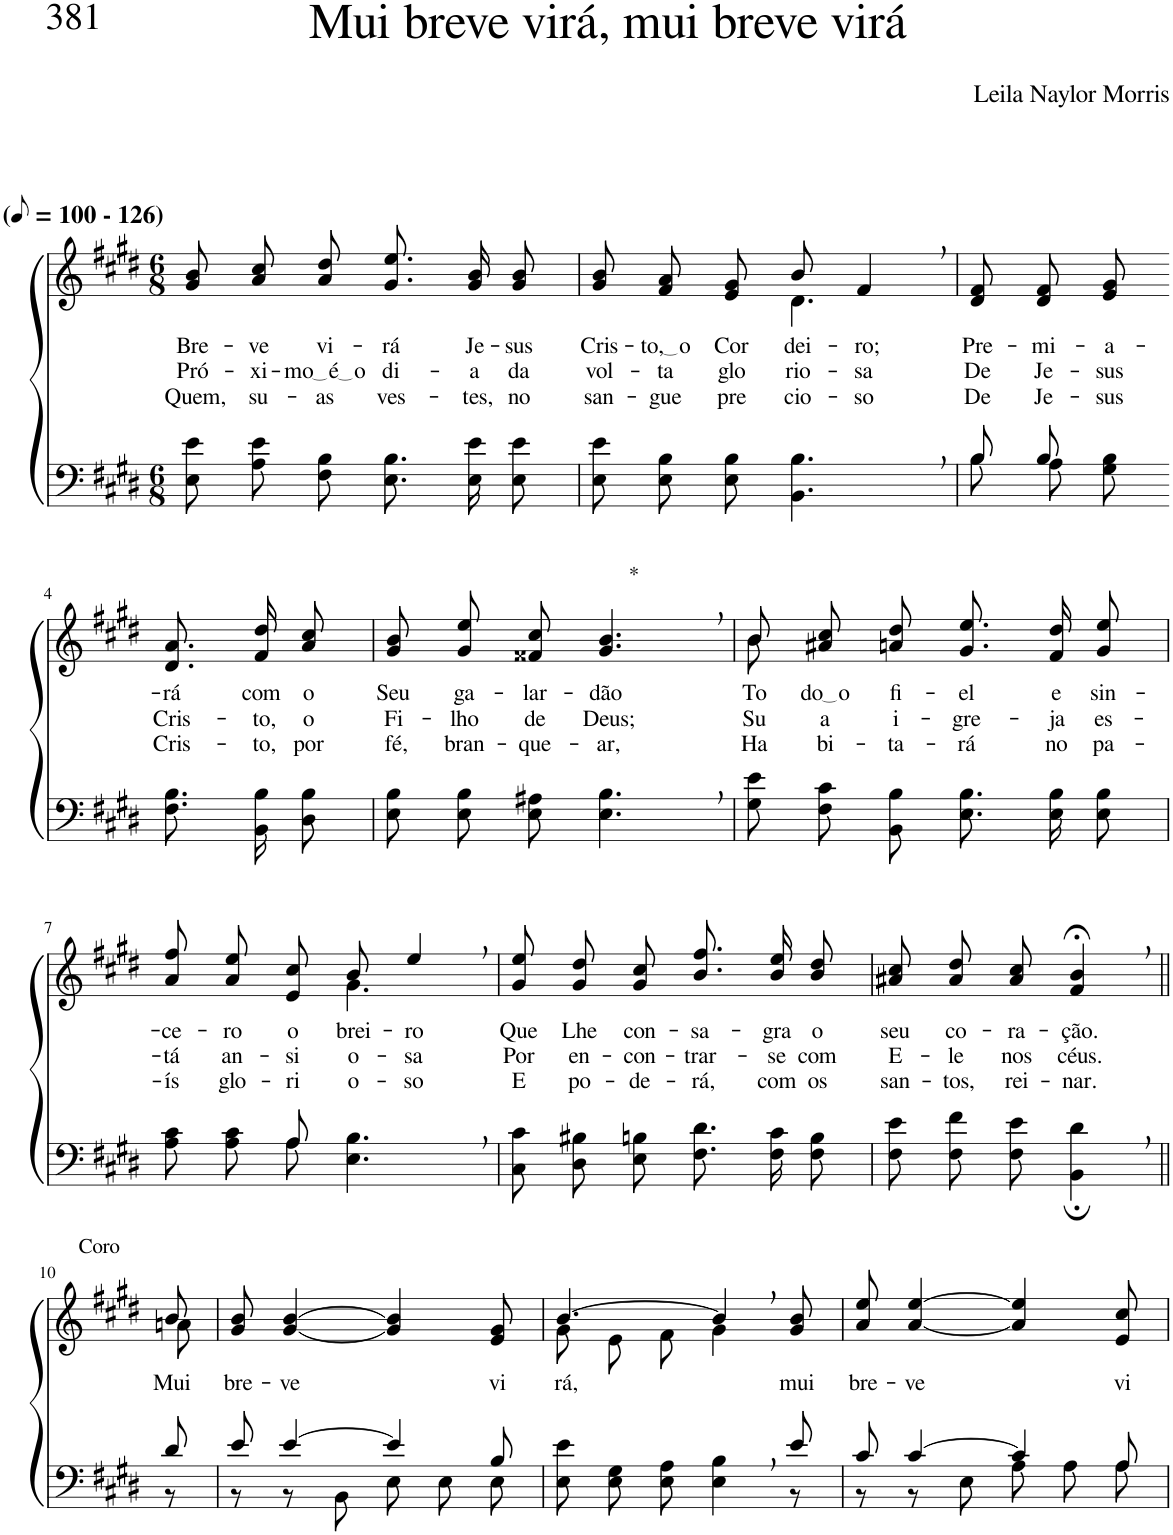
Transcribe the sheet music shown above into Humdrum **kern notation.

**kern	**kern	**text	**text	**text
*part2	*part1	*part1	*part1	*part1
*staff2	*staff1	*staff1	*staff1	*staff1
*I"Parte III e IV	*I"Parte I e II	*	*	*
*clefF4	*clefG2	*	*	*
*Trd1c3	*Trd1c3	*	*	*
*k[f#c#g#d#]	*k[f#c#g#d#]	*	*	*
*M6/8	*M6/8	*	*	*
*MM50	*MM50	*	*	*
=1	=1	=1	=1	=1
!	!LO:TX:a:B:t=(	!	!	!
!	!LO:TX:a:B:t=- 126)	!	!	!
!	!	!LO:LY:b	!LO:LY:b	!LO:LY:b
8E\ 8e\L	8g#\ 8b\L	Bre-	Pró-	Quem,
!	!	!LO:LY:b	!LO:LY:b	!LO:LY:b
8A\ 8e\	8a\ 8cc#\	-ve	-xi-	su-
!	!	!LO:LY:b	!LO:LY:b	!LO:LY:b
8F#\ 8B\J	8a\ 8dd#\J	vi-	mo é o	-as
!	!	!LO:LY:b	!LO:LY:b	!LO:LY:b
8.E\ 8.B\L	8.g#/ 8.ee/L	-rá	di-	ves-
!	!	!LO:LY:b	!LO:LY:b	!LO:LY:b
16E\ 16e\K	16g#/ 16b/K	Je-	-a	-tes,
!	!	!LO:LY:b	!LO:LY:b	!LO:LY:b
8E\ 8e\J	8g#/ 8b/J	-sus	da	no
=2	=2	=2	=2	=2
!	!	!LO:LY:b	!LO:LY:b	!LO:LY:b
*	*^	*	*	*
8E\ 8e\L	8g#/ 8b/L	4.ryy	Cris-	vol-	san-
!	!	!	!LO:LY:b	!LO:LY:b	!LO:LY:b
8E\ 8B\	8f#/ 8a/	.	to, o	-ta	-gue
!	!	!	!LO:LY:b	!LO:LY:b	!LO:LY:b
8E\ 8B\J	8e/ 8g#/J	.	Cor-	glo-	pre-
!	!	!	!LO:LY:b	!LO:LY:b	!LO:LY:b
4.BB\, 4.B\,	8b/	4.d#\	-dei-	-rio-	-cio-
!	!	!	!LO:LY:b	!LO:LY:b	!LO:LY:b
.	4f#,/	.	-ro;	-sa	-so
*	*v	*v	*	*	*
=3	=3	=3	=3	=3
*^	*	*	*	*
!	!	!	!LO:LY:b	!LO:LY:b	!LO:LY:b
8B/L	8B\L	8d#/ 8f#/L	Pre-	De	De
!	!	!	!LO:LY:b	!LO:LY:b	!LO:LY:b
8B/J	8A\	8d#/ 8f#/	-mi-	Je-	Je-
!	!	!	!LO:LY:b	!LO:LY:b	!LO:LY:b
8ryy	8G#\ 8B\J	8e/ 8g#/J	-a-	-sus	-sus
!!LO:LB:g=z
=4-	=4-	=4-	=4-	=4-	=4-
!	!	!	!LO:LY:b	!LO:LY:b	!LO:LY:b
*v	*v	*	*	*	*
8.F#\ 8.B\L	8.d#/ 8.a/L	-rá	Cris-	Cris-
!	!	!LO:LY:b	!LO:LY:b	!LO:LY:b
16BB\ 16B\K	16f#/ 16dd#/K	com	-to,	-to,
!	!	!LO:LY:b	!LO:LY:b	!LO:LY:b
8D#\ 8B\J	8a/ 8cc#/J	o	o	por
=5	=5	=5	=5	=5
!	!	!LO:LY:b	!LO:LY:b	!LO:LY:b
8E\ 8B\L	8g#/ 8b/L	Seu	Fi-	fé,
!	!	!LO:LY:b	!LO:LY:b	!LO:LY:b
8E\ 8B\	8g#/ 8ee/	ga-	-lho	bran-
!	!	!LO:LY:b	!LO:LY:b	!LO:LY:b
8E\ 8A#X\J	8f##X/ 8cc#/J	-lar-	de	-que-
!	!LO:TX:a:t=*	!	!	!
!	!	!LO:LY:b	!LO:LY:b	!LO:LY:b
4.E\, 4.B\,	4.g#/, 4.b/,	-dão	Deus;	-ar,
=6	=6	=6	=6	=6
*	*^	*	*	*
!	!	!	!LO:LY:b	!LO:LY:b	!LO:LY:b
8G#\ 8e\L	8b\L	8b\	To-	Su-	Ha-
!	!	!	!LO:LY:b	!LO:LY:b	!LO:LY:b
8F#\ 8c#\	8a#X\ 8cc#\	2ryy	do o	-a	-bi-
!	!	!	!LO:LY:b	!LO:LY:b	!LO:LY:b
8BB\ 8B\J	8an\ 8dd#\J	.	fi-	i-	-ta-
!	!	!	!LO:LY:b	!LO:LY:b	!LO:LY:b
8.E\ 8.B\L	8.g#\ 8.ee\L	.	-el	-gre-	-rá
!	!	!	!LO:LY:b	!LO:LY:b	!LO:LY:b
16E\ 16B\K	16f#\ 16dd#\K	.	e	-ja	no
!	!	!	!LO:LY:b	!LO:LY:b	!LO:LY:b
8E\ 8B\J	8g#\ 8ee\J	8ryy	sin-	es-	pa-
!!LO:LB:g=z	!!
=7	=7	=7	=7	=7	=7
*^	*	*	*	*	*
!	!	!	!	!LO:LY:b	!LO:LY:b	!LO:LY:b
8A\ 8c#\L	4ryy	8a\ 8ff#\L	4.ryy	-ce-	-tá	-ís
!	!	!	!	!LO:LY:b	!LO:LY:b	!LO:LY:b
8A\ 8c#\	.	8a\ 8ee\	.	-ro	an-	glo-
!	!	!	!	!LO:LY:b	!LO:LY:b	!LO:LY:b
8A\J	8A/	8e\ 8cc#\J	.	o-	-si-	-ri-
!	!	!	!	!LO:LY:b	!LO:LY:b	!LO:LY:b
4.E\, 4.B\,	4.ryy	8b/	4.g#\	-brei-	-o-	-o-
!	!	!	!	!LO:LY:b	!LO:LY:b	!LO:LY:b
.	.	4ee,/	.	-ro	-sa	-so
*v	*v	*	*	*	*	*
*	*v	*v	*	*	*
=8	=8	=8	=8	=8
!	!	!LO:LY:b	!LO:LY:b	!LO:LY:b
8C#\ 8c#\L	8g#/ 8ee/L	Que	Por	E
!	!	!LO:LY:b	!LO:LY:b	!LO:LY:b
8D#\ 8B#X\	8g#/ 8dd#/	Lhe	en-	po-
!	!	!LO:LY:b	!LO:LY:b	!LO:LY:b
8E\ 8Bn\J	8g#/ 8cc#/J	con-	-con-	-de-
!	!	!LO:LY:b	!LO:LY:b	!LO:LY:b
8.F#\ 8.d#\L	8.b\ 8.ff#\L	-sa-	-trar-	-rá,
!	!	!LO:LY:b	!LO:LY:b	!LO:LY:b
16F#\ 16c#\K	16b\ 16ee\K	-gra	-se	com
!	!	!LO:LY:b	!LO:LY:b	!LO:LY:b
8F#\ 8B\J	8b\ 8dd#\J	o	com	os
=9	=9	=9	=9	=9
!	!	!LO:LY:b	!LO:LY:b	!LO:LY:b
8F#\ 8e\L	8a#X\ 8cc#\L	seu	E-	san-
!	!	!LO:LY:b	!LO:LY:b	!LO:LY:b
8F#\ 8f#\	8a#\ 8dd#\	co-	-le	-tos,
!	!	!LO:LY:b	!LO:LY:b	!LO:LY:b
8F#\ 8e\J	8a#\ 8cc#\J	-ra-	nos	rei-
!	!	!LO:LY:b	!LO:LY:b	!LO:LY:b
4BB\;, 4d#\;,	4f#/;<, 4b/;<,	-ção.	céus.	-nar.
!!LO:LB:g=z
=10||	=10||	=10||	=10||	=10||
*^	*^	*	*	*
!	!	!LO:TX:a:t=Coro	!	!	!	!
!	!	!	!	!LO:LY:b	!	!
8d#/	8r	8b/	8an\	Mui	.	.
=11	=11	=11	=11	=11	=11	=11
!	!	!	!	!LO:LY:b	!	!
*	*	*v	*v	*	*	*
8e/	8r	8g#/ 8b/	bre-	.	.
!	!	!	!LO:LY:b	!	!
[4e/	8r	[4g#/ [4b/	-ve	.	.
.	8BB\	.	.	.	.
4e/]	8E\L	4g#/] 4b/]	.	.	.
.	8E\	.	.	.	.
!	!	!	!LO:LY:b	!	!
8B/	8E\J	8e/ 8g#/	vi-	.	.
=12	=12	=12	=12	=12	=12
*	*	*^	*	*	*
!	!	!	!	!LO:LY:b	!	!
2ryy	8E\ 8e\L	[4.b/	8g#\L	-rá,	.	.
.	8E\ 8G#\	.	8e\J	.	.	.
.	8E\ 8A\J	.	8f#\	.	.	.
.	4E\ 4B\	4b,/]	4g#\	.	.	.
8ryy	.	.	.	.	.	.
!	!	!	!	!LO:LY:b	!	!
8e/	8r	8g#/ 8b/	8ryy	mui	.	.
=13	=13	=13	=13	=13	=13	=13
!	!	!	!	!LO:LY:b	!	!
*	*	*v	*v	*	*	*
8c#/	8r	8a/ 8ee/	bre-	.	.
!	!	!	!LO:LY:b	!	!
[4c#/	8r	[4a/ [4ee/	-ve	.	.
.	8E\	.	.	.	.
4c#/]	8A\L	4a/] 4ee/]	.	.	.
.	8A\	.	.	.	.
!	!	!	!LO:LY:b	!	!
8A/	8A\J	8e/ 8cc#/	-vi-	.	.
*v	*v	*	*	*	*
=	=	=	=	=
*-	*-	*-	*-	*-
